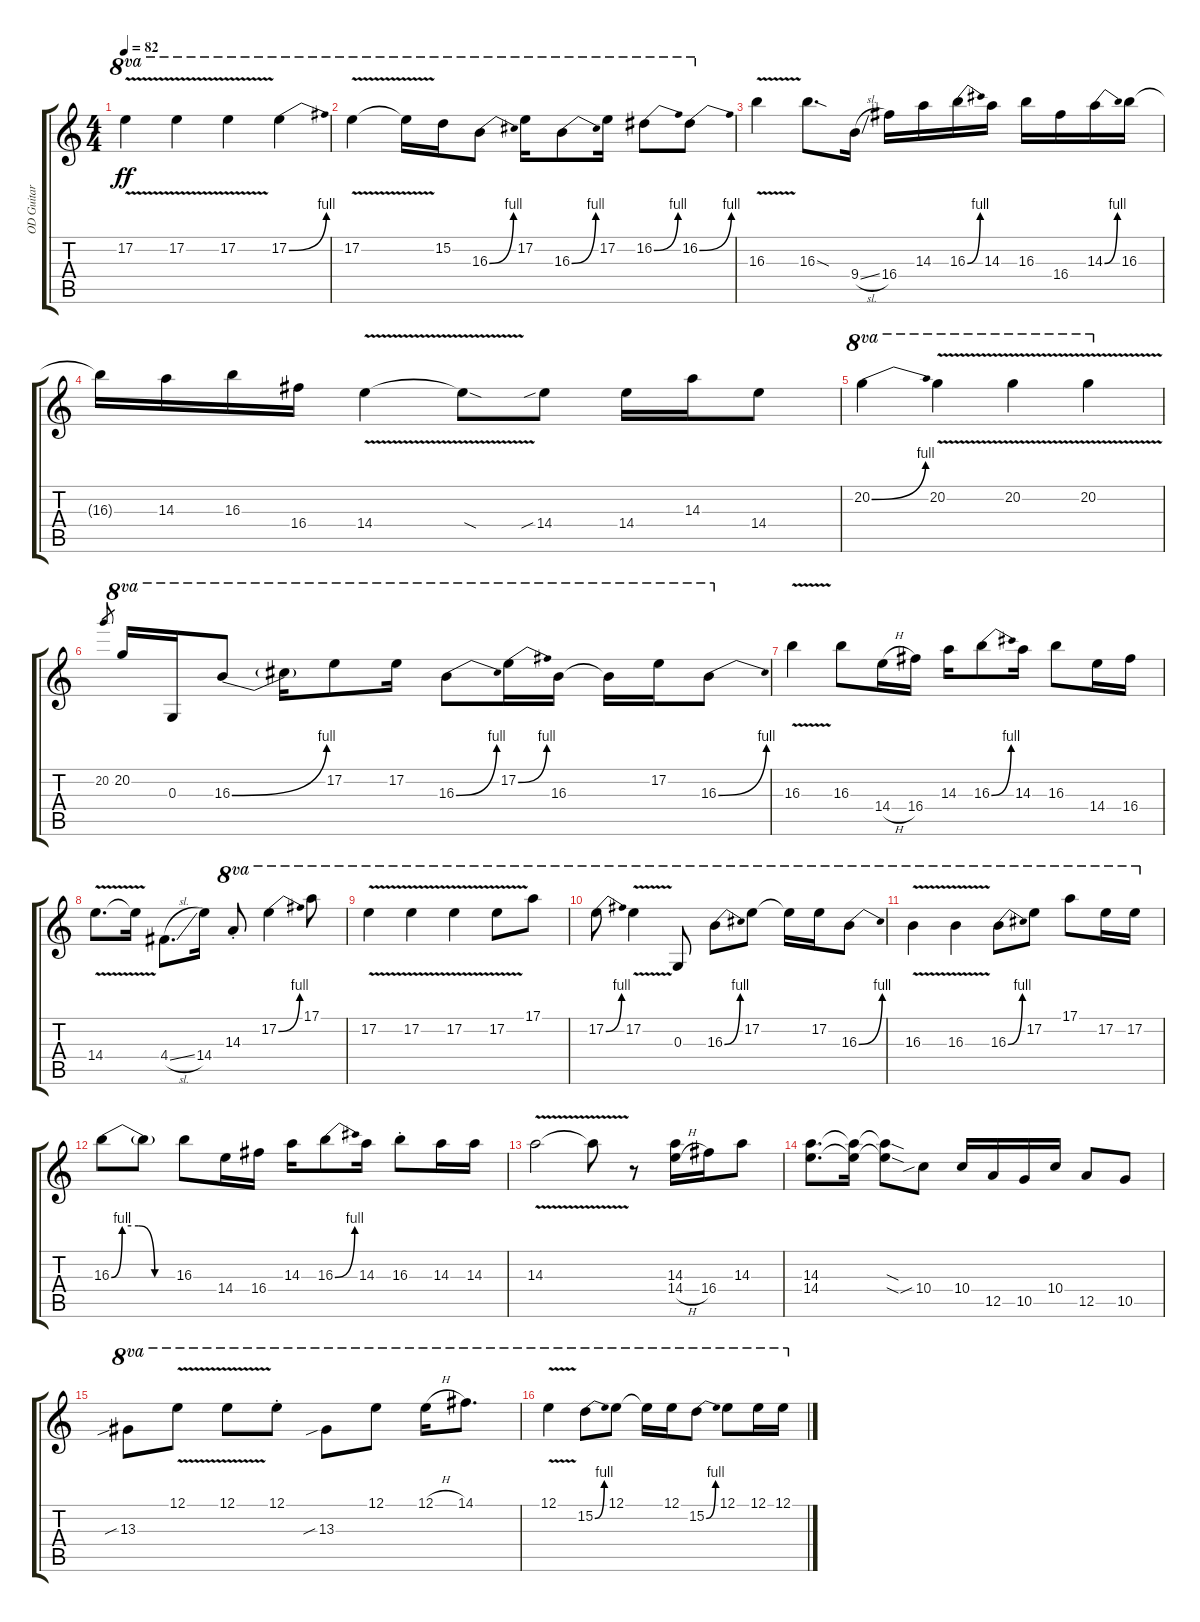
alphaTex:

\track ("OD Guitar" "OD Guitar") {instrument overdrivenguitar}
\staff {score tabs}
\tuning (E4 B3 G3 D3 A2 E2) {hide}
\ts (4 4)
\tempo 82
\clef g2
\ks c
17.2{v}.4{ot 8va dy ff} 17.2{v}.4{ot 8va} 17.2{v}.4{ot 8va} 17.2{be (bend 0 0 60 4)}.4{ot 8va} |
17.2{v}.4{ot 8va} 17.2{t}.16{ot 8va} 15.2.16{ot 8va} 16.3{be (bend 0 0 60 4)}.8{ot 8va} 17.2.16{ot 8va} 16.3{be (bend 0 0 60 4)}.8{ot 8va} 17.2.16{ot 8va} 16.2{be (bend 0 0 60 4)}.8{ot 8va} 16.2{be (bend 0 0 60 4)}.8{ot 8va} |
16.3{v}.4 16.3{sod}.8{d} 9.4{sl}.16 16.4.16 14.3.16 16.3{be (bend 0 0 60 4)}.16 14.3.16 16.3.16 16.4.16 14.3{be (bend 0 0 60 4)}.16 16.3.16 |
16.3{t}.16 14.3.16 16.3.16 16.4.16 14.4{v}.4 14.4{sod t}.8 14.4{sib}.8 14.4.16 14.3.16 14.4.8 |
20.2{be (bend 0 0 60 4)}.4{ot 8va} 20.2{v}.4{ot 8va} 20.2{v}.4{ot 8va} 20.2{v}.4{ot 8va} |
20.2.8{gr} 20.2.16{ot 8va} 0.3.16{ot 8va} 16.3{be (bend 0 0 60 4)}.8{ot 8va} 16.3{t}.16{ot 8va} 17.2.8{ot 8va} 17.2.16{ot 8va} 16.3{be (bend 0 0 60 4)}.8{ot 8va} 17.2{be (bend 0 0 60 4)}.16{ot 8va} 16.3.16{ot 8va} 16.3{t}.16{ot 8va} 17.2.16{ot 8va} 16.3{be (bend 0 0 60 4)}.8{ot 8va} |
16.3{v}.4 16.3.8 14.4{h}.16 16.4.16 14.3.16 16.3{be (bend 0 0 60 4)}.8 14.3.16 16.3.8 14.4.16 16.4.16 |
14.4{v}.8{d} 14.4{v t}.16 4.4{sl}.8{d} 14.4.16 14.3{st}.8{ot 8va} 17.2{be (bend 0 0 60 4)}.4{ot 8va} 17.1.8{ot 8va} |
17.2{v}.4{ot 8va} 17.2{v}.4{ot 8va} 17.2{v}.4{ot 8va} 17.2{v}.8{ot 8va} 17.1.8{ot 8va} |
17.2{be (bend 0 0 60 4)}.8{ot 8va} 17.2{v}.4{ot 8va} 0.3.8{ot 8va} 16.3{be (bend 0 0 60 4)}.8{ot 8va} 17.2.8{ot 8va} 17.2{t}.16{ot 8va} 17.2.16{ot 8va} 16.3{be (bend 0 0 60 4)}.8{ot 8va} |
16.3{v}.4{ot 8va} 16.3{v}.4{ot 8va} 16.3{be (bend 0 0 60 4)}.8{ot 8va} 17.2.8{ot 8va} 17.1.8{ot 8va} 17.2.16{ot 8va} 17.2.16{ot 8va} |
16.3{be (custom 0 0 10 4 25 4 40 0 60 0)}.8 16.3{t}.8 16.3.8 14.4.16 16.4.16 14.3.16 16.3{be (bend 0 0 60 4)}.8 14.3.16 16.3{st}.8 14.3.16 14.3.16 |
14.3{v}.2 14.3{v t}.8 r.8 (14.3 14.4{h}).16 16.4.16 14.3.8 |
(14.3 14.4).8{d} (14.3{t} 14.4{t}).16 (14.3{sod t} 14.4{sod t}).8 10.4{sib}.8 10.4.16 12.5.16 10.5.16 10.4.16 12.5.8 10.5.8 |
13.3{sib}.8{ot 8va} 12.1{v}.8{ot 8va} 12.1{v}.8{ot 8va} 12.1{st}.8{ot 8va} 13.3{sib}.8{ot 8va} 12.1.8{ot 8va} 12.1{h}.16{ot 8va} 14.1.8{d ot 8va} |
12.1{v}.4{ot 8va} 15.2{be (bend 0 0 60 4)}.8{ot 8va} 12.1.8{ot 8va} 12.1{t}.16{ot 8va} 12.1.16{ot 8va} 15.2{be (bend 0 0 60 4)}.8{ot 8va} 12.1.8{ot 8va} 12.1.16{ot 8va} 12.1.16{ot 8va}
